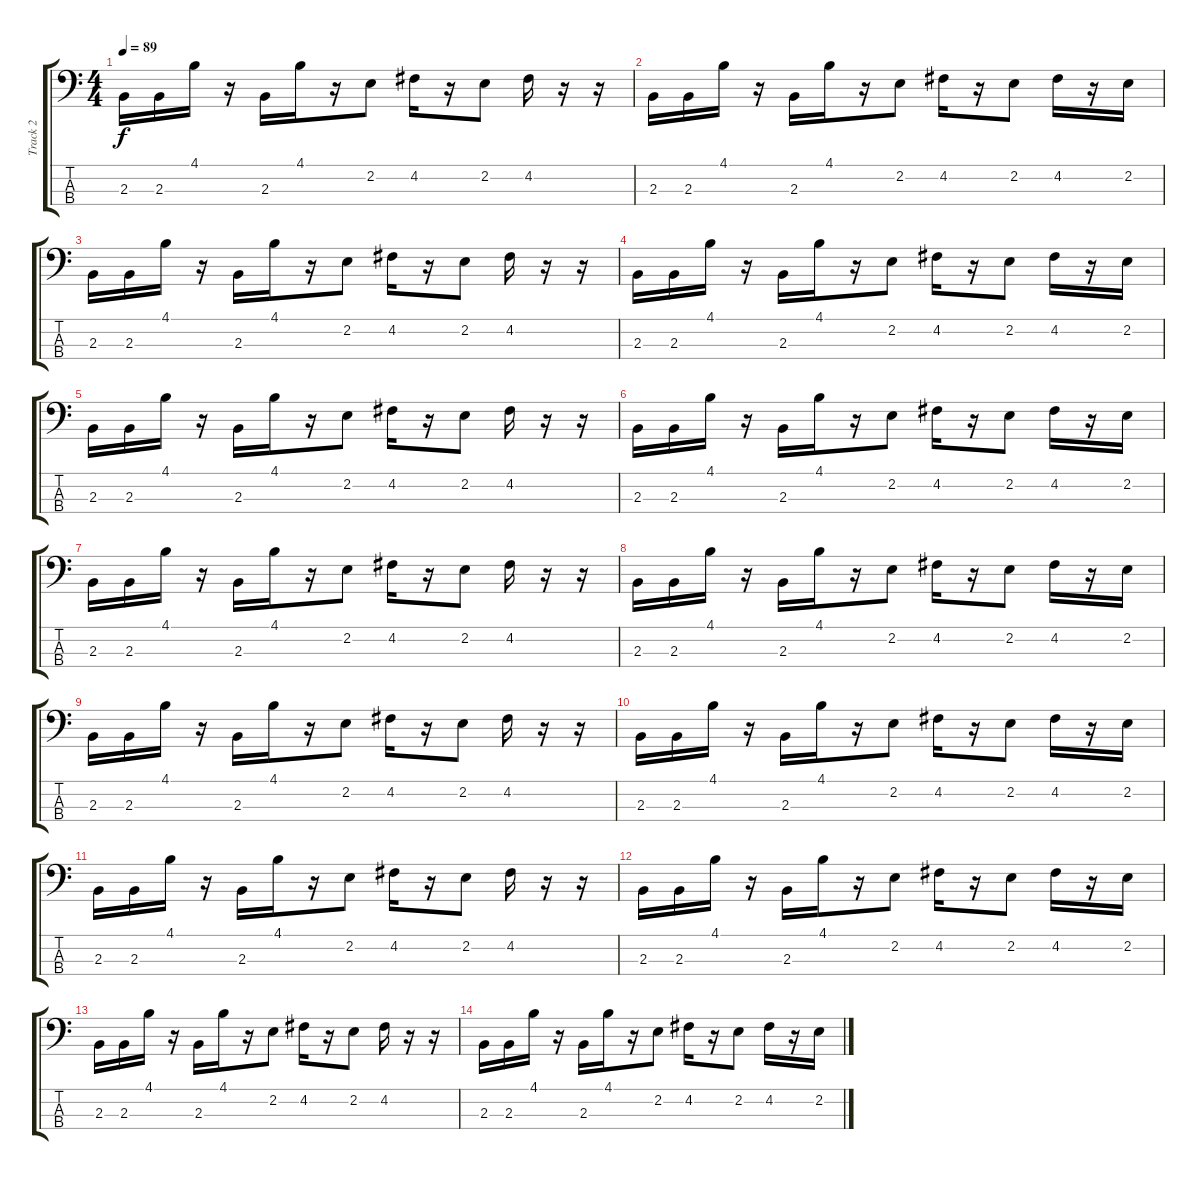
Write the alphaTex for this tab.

\track ("Track 2" "Track 2") {instrument acousticbass}
\staff {score tabs}
\tuning (G2 D2 A1 E1) {hide}
\ts (4 4)
\tempo 89
\clef f4
\ks c
2.3.16{dy f} 2.3.16 4.1.16 r.16 2.3.16 4.1.16 r.16 2.2.8 4.2.16 r.16 2.2.8 4.2.16 r.16 r.16 |
2.3.16 2.3.16 4.1.16 r.16 2.3.16 4.1.16 r.16 2.2.8 4.2.16 r.16 2.2.8 4.2.16 r.16 2.2.16 |
2.3.16 2.3.16 4.1.16 r.16 2.3.16 4.1.16 r.16 2.2.8 4.2.16 r.16 2.2.8 4.2.16 r.16 r.16 |
2.3.16 2.3.16 4.1.16 r.16 2.3.16 4.1.16 r.16 2.2.8 4.2.16 r.16 2.2.8 4.2.16 r.16 2.2.16 |
2.3.16 2.3.16 4.1.16 r.16 2.3.16 4.1.16 r.16 2.2.8 4.2.16 r.16 2.2.8 4.2.16 r.16 r.16 |
2.3.16 2.3.16 4.1.16 r.16 2.3.16 4.1.16 r.16 2.2.8 4.2.16 r.16 2.2.8 4.2.16 r.16 2.2.16 |
2.3.16 2.3.16 4.1.16 r.16 2.3.16 4.1.16 r.16 2.2.8 4.2.16 r.16 2.2.8 4.2.16 r.16 r.16 |
2.3.16 2.3.16 4.1.16 r.16 2.3.16 4.1.16 r.16 2.2.8 4.2.16 r.16 2.2.8 4.2.16 r.16 2.2.16 |
2.3.16 2.3.16 4.1.16 r.16 2.3.16 4.1.16 r.16 2.2.8 4.2.16 r.16 2.2.8 4.2.16 r.16 r.16 |
2.3.16 2.3.16 4.1.16 r.16 2.3.16 4.1.16 r.16 2.2.8 4.2.16 r.16 2.2.8 4.2.16 r.16 2.2.16 |
2.3.16 2.3.16 4.1.16 r.16 2.3.16 4.1.16 r.16 2.2.8 4.2.16 r.16 2.2.8 4.2.16 r.16 r.16 |
2.3.16 2.3.16 4.1.16 r.16 2.3.16 4.1.16 r.16 2.2.8 4.2.16 r.16 2.2.8 4.2.16 r.16 2.2.16 |
2.3.16 2.3.16 4.1.16 r.16 2.3.16 4.1.16 r.16 2.2.8 4.2.16 r.16 2.2.8 4.2.16 r.16 r.16 |
2.3.16 2.3.16 4.1.16 r.16 2.3.16 4.1.16 r.16 2.2.8 4.2.16 r.16 2.2.8 4.2.16 r.16 2.2.16
